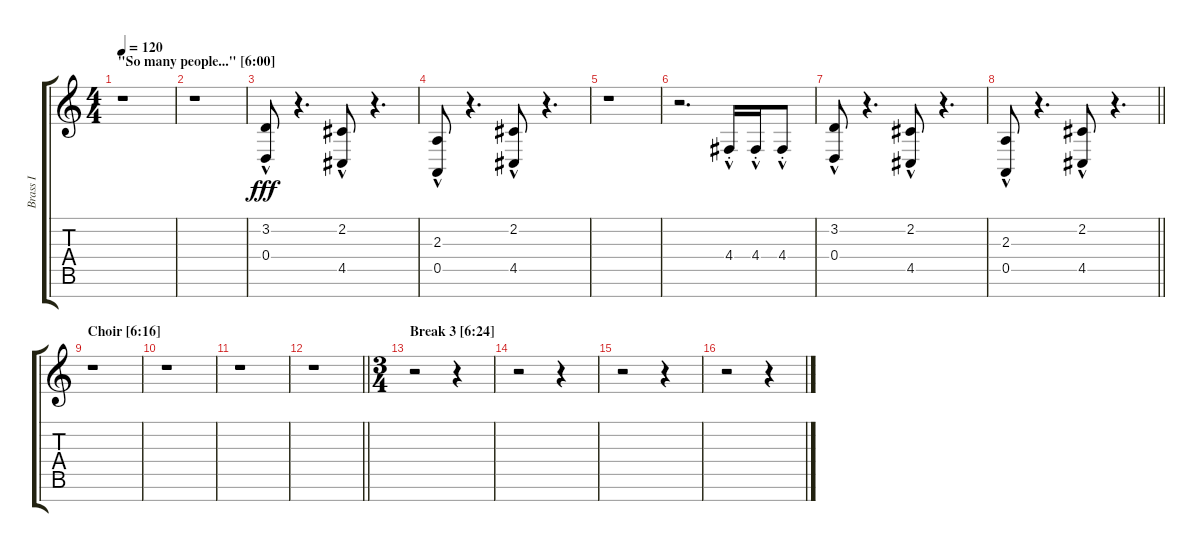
\track ("Brass I" "Brass I") {instrument frenchhorn}
\staff {score tabs}
\tuning (E4 B3 G3 D3 A2 E2 B1) {hide}
\ts (4 4)
\section ("" "\"So many people...\" [6:00]")
\tempo 120
\clef g2
\ks c
r.1{dy f} |
r.1 |
(3.2{hac} 0.4{hac}).8{dy fff volume 13} r.4{d} (2.2{hac} 4.5{hac}).8 r.4{d} |
(2.3{hac} 0.5{hac}).8 r.4{d} (2.2{hac} 4.5{hac}).8 r.4{d} |
r.1 |
r.2{d} 4.4{hac st}.16 4.4{hac st}.16 4.4{hac st}.8 |
(3.2{hac} 0.4{hac}).8{volume 13} r.4{d} (2.2{hac} 4.5{hac}).8 r.4{d} |
\barLineRight lightlight
(2.3{hac} 0.5{hac}).8 r.4{d} (2.2{hac} 4.5{hac}).8 r.4{d} |
\section ("" "Choir [6:16]")
r.1 |
r.1 |
r.1 |
\barLineRight lightlight
r.1 |
\ts (3 4)
\section ("" "Break 3 [6:24]")
r.2 r.4 |
r.2 r.4 |
r.2 r.4 |
r.2 r.4
